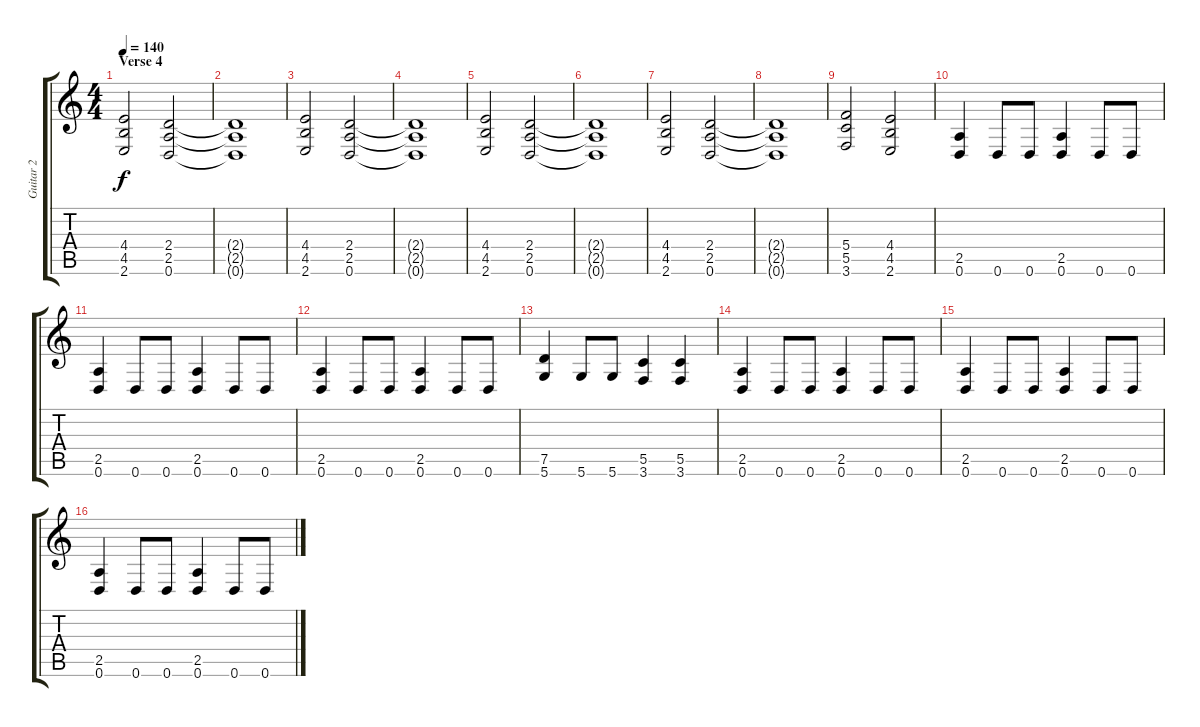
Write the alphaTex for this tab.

\track ("Guitar 2" "Guitar 2") {instrument distortionguitar}
\staff {score tabs}
\tuning (D4 A3 F3 C3 G2 D2) {hide}
\ts (4 4)
\section ("" "Verse 4")
\tempo 140
\clef g2
\ks c
(4.4 4.5 2.6).2{dy f} (2.4 2.5 0.6).2 |
(2.4{t} 2.5{t} 0.6{t}).1 |
(4.4 4.5 2.6).2 (2.4 2.5 0.6).2 |
(2.4{t} 2.5{t} 0.6{t}).1 |
(4.4 4.5 2.6).2 (2.4 2.5 0.6).2 |
(2.4{t} 2.5{t} 0.6{t}).1 |
(4.4 4.5 2.6).2 (2.4 2.5 0.6).2 |
(2.4{t} 2.5{t} 0.6{t}).1 |
(5.4 5.5 3.6).2 (4.4 4.5 2.6).2 |
(2.5 0.6).4 0.6.8 0.6.8 (2.5 0.6).4 0.6.8 0.6.8 |
(2.5 0.6).4 0.6.8 0.6.8 (2.5 0.6).4 0.6.8 0.6.8 |
(2.5 0.6).4 0.6.8 0.6.8 (2.5 0.6).4 0.6.8 0.6.8 |
(7.5 5.6).4 5.6.8 5.6.8 (5.5 3.6).4 (5.5 3.6).4 |
(2.5 0.6).4 0.6.8 0.6.8 (2.5 0.6).4 0.6.8 0.6.8 |
(2.5 0.6).4 0.6.8 0.6.8 (2.5 0.6).4 0.6.8 0.6.8 |
(2.5 0.6).4 0.6.8 0.6.8 (2.5 0.6).4 0.6.8 0.6.8
